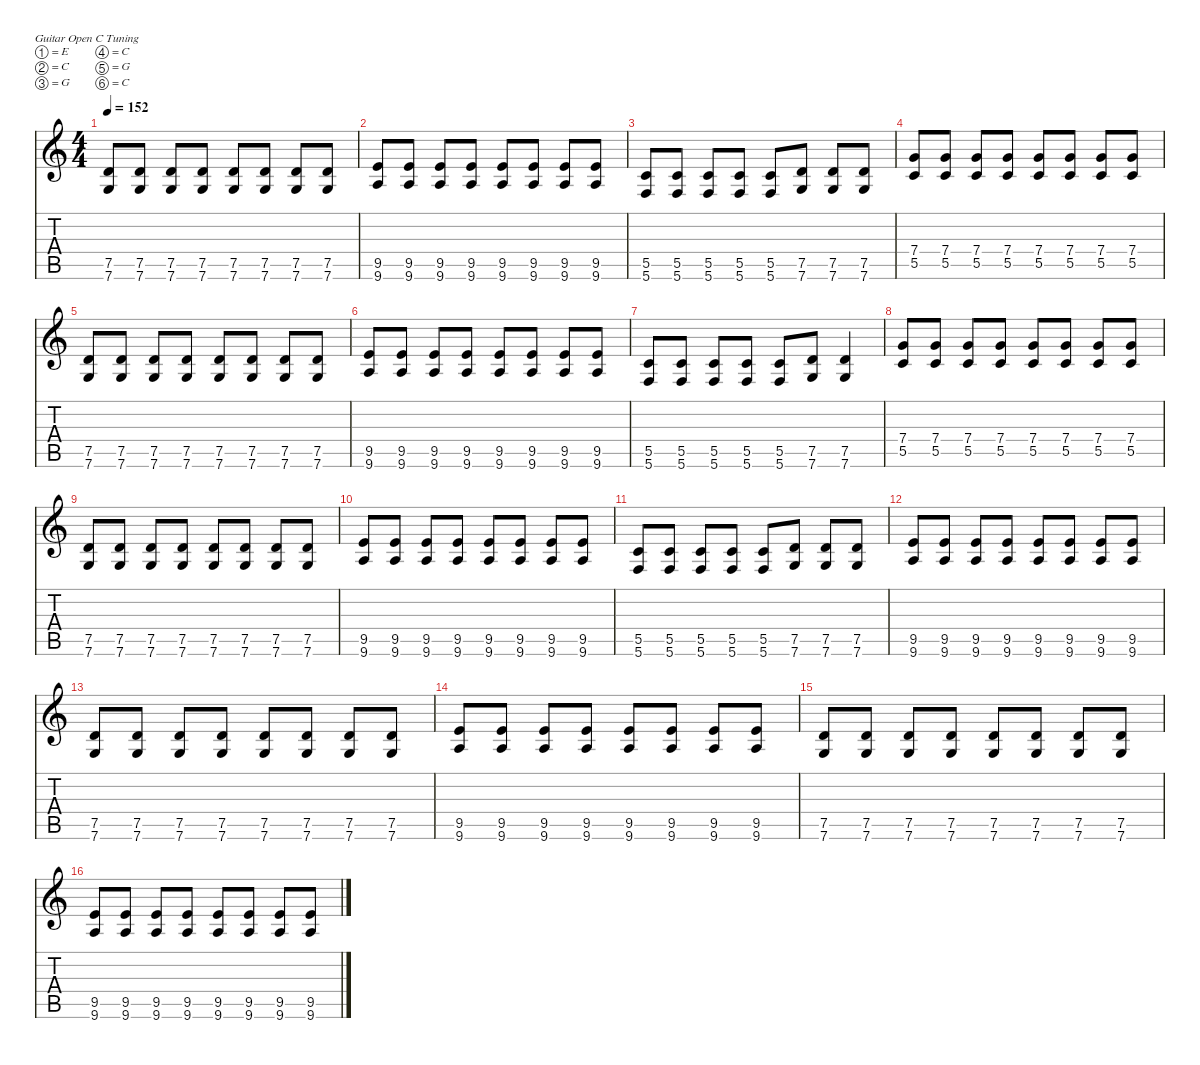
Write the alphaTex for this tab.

\defaultSystemsLayout 4
\hideDynamics
\bracketExtendMode nobrackets
\singleTrackTrackNamePolicy hidden
\multiTrackTrackNamePolicy hidden
\firstSystemTrackNameMode fullname
\firstSystemTrackNameOrientation horizontal
\otherSystemsTrackNameOrientation horizontal
\track ("Guitar 1" "od.guit.") {mute instrument overdrivenguitar}
\staff {score tabs}
\tuning (E4 C4 G3 C3 G2 C2)
\ts (4 4)
\tempo 152
\clef g2
\ks c
(7.5 7.6).8{dy f beam Up} (7.5 7.6).8{beam Up} (7.5 7.6).8{beam Up} (7.5 7.6).8{beam Up} (7.5 7.6).8{beam Up} (7.5 7.6).8{beam Up} (7.5 7.6).8{beam Up} (7.5 7.6).8{beam Up} |
(9.5 9.6).8{beam Up} (9.5 9.6).8{beam Up} (9.5 9.6).8{beam Up} (9.5 9.6).8{beam Up} (9.5 9.6).8{beam Up} (9.5 9.6).8{beam Up} (9.5 9.6).8{beam Up} (9.5 9.6).8{beam Up} |
(5.5 5.6).8{beam Up} (5.5 5.6).8{beam Up} (5.5 5.6).8{beam Up} (5.5 5.6).8{beam Up} (5.5 5.6).8{beam Up} (7.5 7.6).8{beam Up} (7.5 7.6).8{beam Up} (7.5 7.6).8{beam Up} |
(7.4 5.5).8{beam Up} (7.4 5.5).8{beam Up} (7.4 5.5).8{beam Up} (7.4 5.5).8{beam Up} (7.4 5.5).8{beam Up} (7.4 5.5).8{beam Up} (7.4 5.5).8{beam Up} (7.4 5.5).8{beam Up} |
(7.5 7.6).8{beam Up} (7.5 7.6).8{beam Up} (7.5 7.6).8{beam Up} (7.5 7.6).8{beam Up} (7.5 7.6).8{beam Up} (7.5 7.6).8{beam Up} (7.5 7.6).8{beam Up} (7.5 7.6).8{beam Up} |
(9.5 9.6).8{beam Up} (9.5 9.6).8{beam Up} (9.5 9.6).8{beam Up} (9.5 9.6).8{beam Up} (9.5 9.6).8{beam Up} (9.5 9.6).8{beam Up} (9.5 9.6).8{beam Up} (9.5 9.6).8{beam Up} |
(5.5 5.6).8{beam Up} (5.5 5.6).8{beam Up} (5.5 5.6).8{beam Up} (5.5 5.6).8{beam Up} (5.5 5.6).8{beam Up} (7.5 7.6).8{beam Up} (7.5 7.6).4{beam Up} |
(7.4 5.5).8{beam Up} (7.4 5.5).8{beam Up} (7.4 5.5).8{beam Up} (7.4 5.5).8{beam Up} (7.4 5.5).8{beam Up} (7.4 5.5).8{beam Up} (7.4 5.5).8{beam Up} (7.4 5.5).8{beam Up} |
(7.5 7.6).8{beam Up} (7.5 7.6).8{beam Up} (7.5 7.6).8{beam Up} (7.5 7.6).8{beam Up} (7.5 7.6).8{beam Up} (7.5 7.6).8{beam Up} (7.5 7.6).8{beam Up} (7.5 7.6).8{beam Up} |
(9.5 9.6).8{beam Up} (9.5 9.6).8{beam Up} (9.5 9.6).8{beam Up} (9.5 9.6).8{beam Up} (9.5 9.6).8{beam Up} (9.5 9.6).8{beam Up} (9.5 9.6).8{beam Up} (9.5 9.6).8{beam Up} |
(5.5 5.6).8{beam Up} (5.5 5.6).8{beam Up} (5.5 5.6).8{beam Up} (5.5 5.6).8{beam Up} (5.5 5.6).8{beam Up} (7.5 7.6).8{beam Up} (7.5 7.6).8{beam Up} (7.5 7.6).8{beam Up} |
(9.5 9.6).8{beam Up} (9.5 9.6).8{beam Up} (9.5 9.6).8{beam Up} (9.5 9.6).8{beam Up} (9.5 9.6).8{beam Up} (9.5 9.6).8{beam Up} (9.5 9.6).8{beam Up} (9.5 9.6).8{beam Up} |
(7.5 7.6).8{beam Up} (7.5 7.6).8{beam Up} (7.5 7.6).8{beam Up} (7.5 7.6).8{beam Up} (7.5 7.6).8{beam Up} (7.5 7.6).8{beam Up} (7.5 7.6).8{beam Up} (7.5 7.6).8{beam Up} |
(9.5 9.6).8{beam Up} (9.5 9.6).8{beam Up} (9.5 9.6).8{beam Up} (9.5 9.6).8{beam Up} (9.5 9.6).8{beam Up} (9.5 9.6).8{beam Up} (9.5 9.6).8{beam Up} (9.5 9.6).8{beam Up} |
(7.5 7.6).8{beam Up} (7.5 7.6).8{beam Up} (7.5 7.6).8{beam Up} (7.5 7.6).8{beam Up} (7.5 7.6).8{beam Up} (7.5 7.6).8{beam Up} (7.5 7.6).8{beam Up} (7.5 7.6).8{beam Up} |
(9.5 9.6).8{beam Up} (9.5 9.6).8{beam Up} (9.5 9.6).8{beam Up} (9.5 9.6).8{beam Up} (9.5 9.6).8{beam Up} (9.5 9.6).8{beam Up} (9.5 9.6).8{beam Up} (9.5 9.6).8{beam Up}
